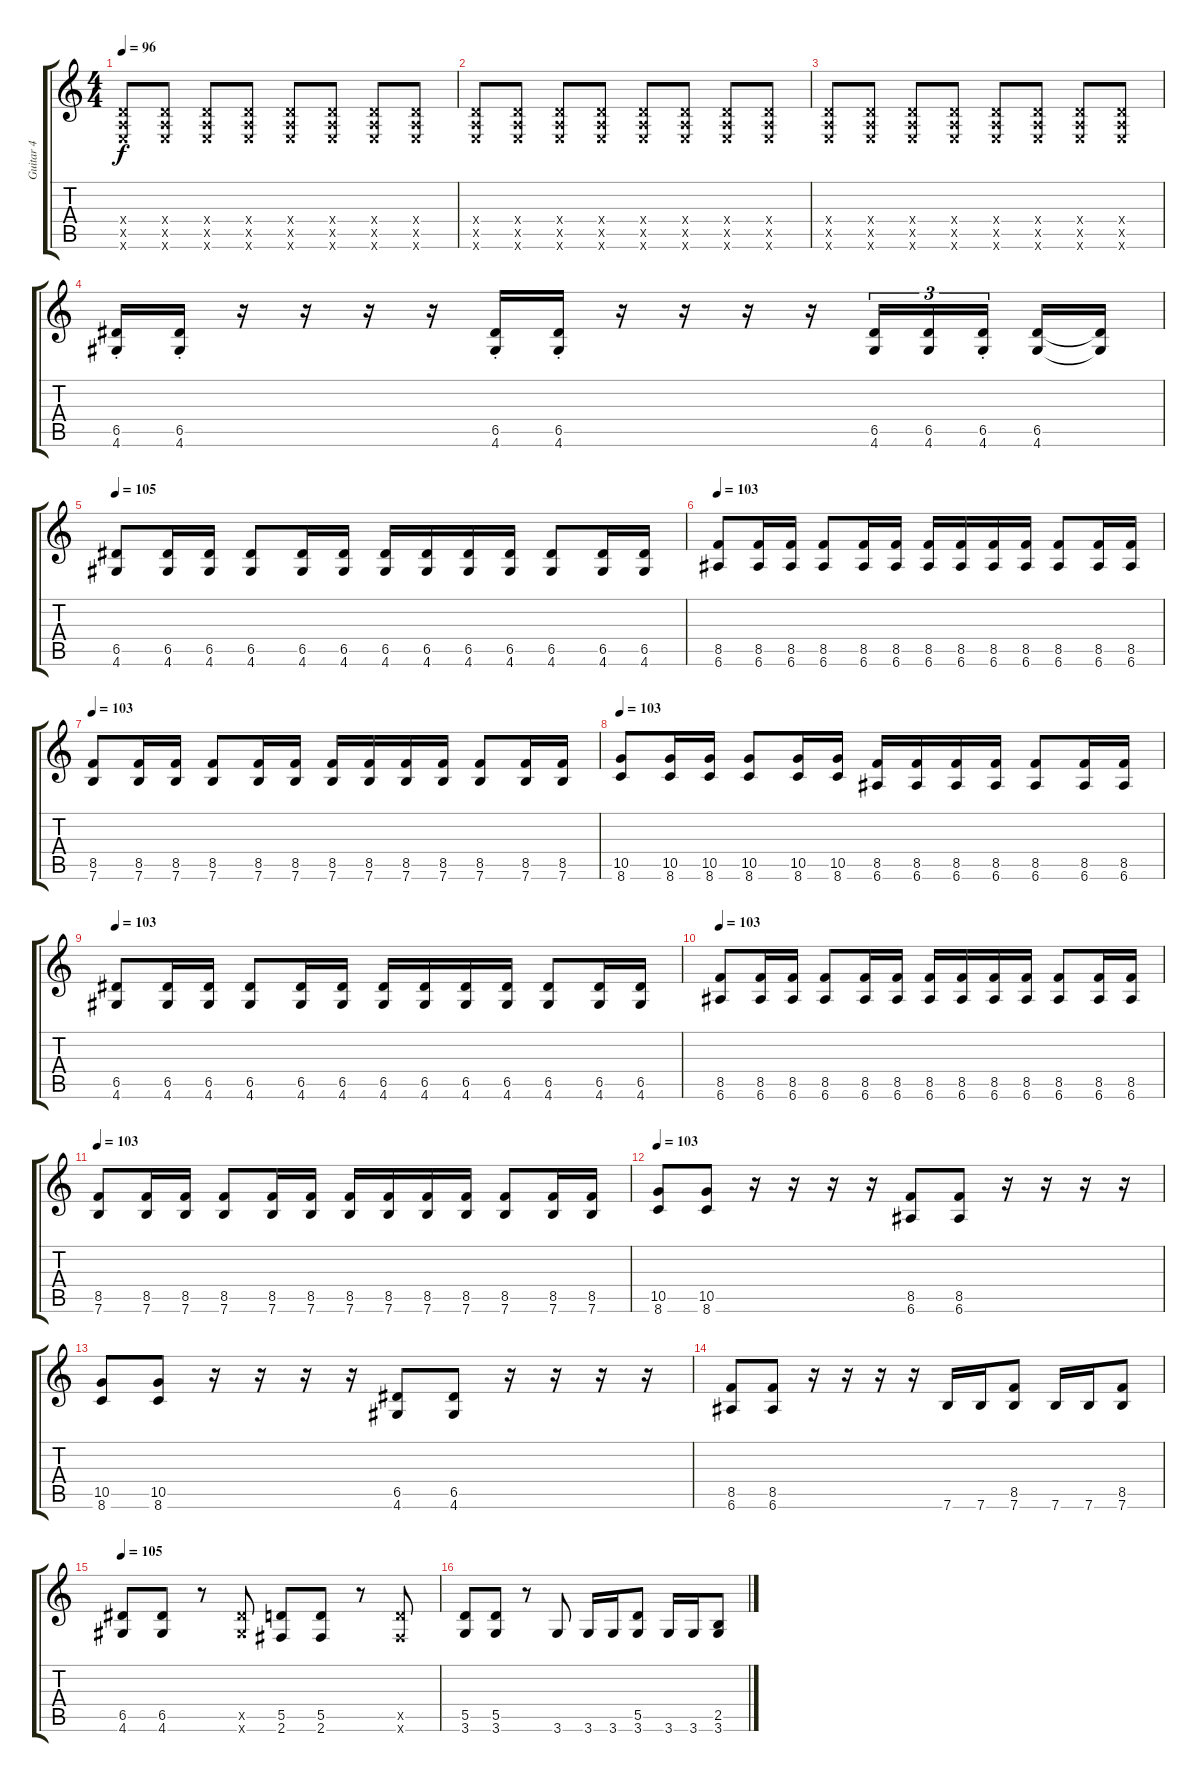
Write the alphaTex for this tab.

\track ("Guitar 4" "Guitar 4") {instrument distortionguitar}
\staff {score tabs}
\tuning (E4 B3 G3 D3 A2 E2) {hide}
\ts (4 4)
\tempo 96
\clef g2
\ks c
(0.4{x} 0.5{x} 0.6{x}).8{dy f} (0.4{x} 0.5{x} 0.6{x}).8 (0.4{x} 0.5{x} 0.6{x}).8 (0.4{x} 0.5{x} 0.6{x}).8 (0.4{x} 0.5{x} 0.6{x}).8 (0.4{x} 0.5{x} 0.6{x}).8 (0.4{x} 0.5{x} 0.6{x}).8 (0.4{x} 0.5{x} 0.6{x}).8 |
(0.4{x} 0.5{x} 0.6{x}).8 (0.4{x} 0.5{x} 0.6{x}).8 (0.4{x} 0.5{x} 0.6{x}).8 (0.4{x} 0.5{x} 0.6{x}).8 (0.4{x} 0.5{x} 0.6{x}).8 (0.4{x} 0.5{x} 0.6{x}).8 (0.4{x} 0.5{x} 0.6{x}).8 (0.4{x} 0.5{x} 0.6{x}).8 |
(0.4{x} 0.5{x} 0.6{x}).8 (0.4{x} 0.5{x} 0.6{x}).8 (0.4{x} 0.5{x} 0.6{x}).8 (0.4{x} 0.5{x} 0.6{x}).8 (0.4{x} 0.5{x} 0.6{x}).8 (0.4{x} 0.5{x} 0.6{x}).8 (0.4{x} 0.5{x} 0.6{x}).8 (0.4{x} 0.5{x} 0.6{x}).8 |
(6.5{st} 4.6{st}).16 (6.5{st} 4.6{st}).16 r.16 r.16 r.16 r.16 (6.5{st} 4.6{st}).16 (6.5{st} 4.6{st}).16 r.16 r.16 r.16 r.16 (6.5 4.6).16{tu (3 2)} (6.5 4.6).16{tu (3 2)} (6.5{st} 4.6{st}).16{tu (3 2)} (6.5 4.6).16 (6.5{t} 4.6{t}).16 |
\tempo 103
\tempo 105
(6.5 4.6).8 (6.5 4.6).16 (6.5 4.6).16 (6.5 4.6).8 (6.5 4.6).16 (6.5 4.6).16 (6.5 4.6).16 (6.5 4.6).16 (6.5 4.6).16 (6.5 4.6).16 (6.5 4.6).8 (6.5 4.6).16 (6.5 4.6).16 |
\tempo 103
(8.5 6.6).8 (8.5 6.6).16 (8.5 6.6).16 (8.5 6.6).8 (8.5 6.6).16 (8.5 6.6).16 (8.5 6.6).16 (8.5 6.6).16 (8.5 6.6).16 (8.5 6.6).16 (8.5 6.6).8 (8.5 6.6).16 (8.5 6.6).16 |
\tempo 103
(8.5 7.6).8 (8.5 7.6).16 (8.5 7.6).16 (8.5 7.6).8 (8.5 7.6).16 (8.5 7.6).16 (8.5 7.6).16 (8.5 7.6).16 (8.5 7.6).16 (8.5 7.6).16 (8.5 7.6).8 (8.5 7.6).16 (8.5 7.6).16 |
\tempo 103
(10.5 8.6).8 (10.5 8.6).16 (10.5 8.6).16 (10.5 8.6).8 (10.5 8.6).16 (10.5 8.6).16 (8.5 6.6).16 (8.5 6.6).16 (8.5 6.6).16 (8.5 6.6).16 (8.5 6.6).8 (8.5 6.6).16 (8.5 6.6).16 |
\tempo 103
(6.5 4.6).8 (6.5 4.6).16 (6.5 4.6).16 (6.5 4.6).8 (6.5 4.6).16 (6.5 4.6).16 (6.5 4.6).16 (6.5 4.6).16 (6.5 4.6).16 (6.5 4.6).16 (6.5 4.6).8 (6.5 4.6).16 (6.5 4.6).16 |
\tempo 103
(8.5 6.6).8 (8.5 6.6).16 (8.5 6.6).16 (8.5 6.6).8 (8.5 6.6).16 (8.5 6.6).16 (8.5 6.6).16 (8.5 6.6).16 (8.5 6.6).16 (8.5 6.6).16 (8.5 6.6).8 (8.5 6.6).16 (8.5 6.6).16 |
\tempo 103
(8.5 7.6).8 (8.5 7.6).16 (8.5 7.6).16 (8.5 7.6).8 (8.5 7.6).16 (8.5 7.6).16 (8.5 7.6).16 (8.5 7.6).16 (8.5 7.6).16 (8.5 7.6).16 (8.5 7.6).8 (8.5 7.6).16 (8.5 7.6).16 |
\tempo 103
(10.5 8.6).8 (10.5 8.6).8 r.16 r.16 r.16 r.16 (8.5 6.6).8 (8.5 6.6).8 r.16 r.16 r.16 r.16 |
(10.5 8.6).8 (10.5 8.6).8 r.16 r.16 r.16 r.16 (6.5 4.6).8 (6.5 4.6).8 r.16 r.16 r.16 r.16 |
(8.5 6.6).8 (8.5 6.6).8 r.16 r.16 r.16 r.16 7.6.16 7.6.16 (8.5 7.6).8 7.6.16 7.6.16 (8.5 7.6).8 |
\tempo 105
(6.5 4.6).8 (6.5 4.6).8 r.8 (6.5{x} 4.6{x}).8 (5.5 2.6).8 (5.5 2.6).8 r.8 (5.5{x} 2.6{x}).8 |
(5.5 3.6).8 (5.5 3.6).8 r.8 3.6.8 3.6.16 3.6.16 (5.5 3.6).8 3.6.16 3.6.16 (2.5 3.6).8
